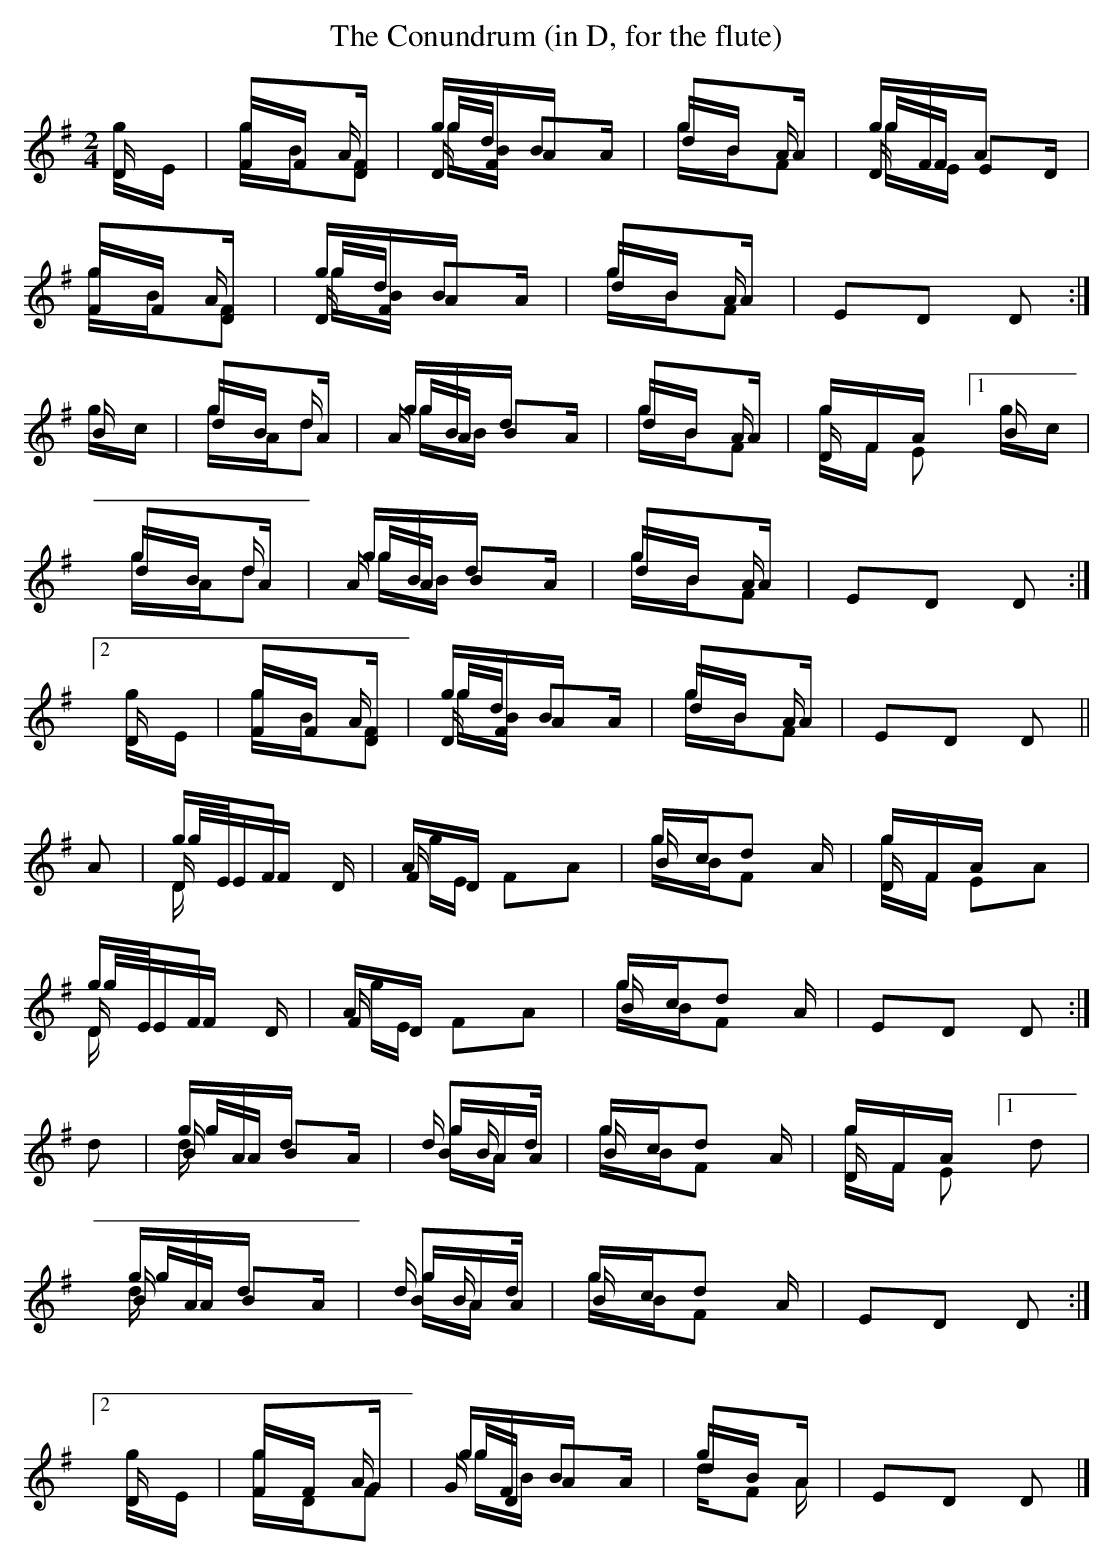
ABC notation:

X:1
T:The Conundrum (in D, for the flute)
M:2/4
L:1/16
K:D Mixolydian
   D&gt;E|F2D&gt;F  A&gt;BF2 |D&gt;FA&gt;d B2A&gt;B |d2A&gt;B A&gt;BF2|D&gt;FA&gt;F E2D&gt;E  |
       F2D&gt;F  A&gt;BF2 |D&gt;FA&gt;d B2A&gt;B |d2A&gt;B A&gt;BF2|E2D2   D2    :|
   B&gt;c|d2A&gt;B  d&gt;Ad2 |A&gt;Bd&gt;A B2A&gt;B |d2A&gt;B A&gt;BF2|D&gt;FA&gt;F E2[1B&gt;c|
       d2A&gt;B  d&gt;Ad2 |A&gt;Bd&gt;A B2A&gt;B |d2A&gt;B A&gt;BF2|E2D2   D2    :|
[2 D&gt;E|F2D&gt;F  A&gt;BF2 |D&gt;FA&gt;d B2A&gt;B |d2A&gt;B A&gt;BF2|E2D2   D2    ||
   A2 |D&gt;EF2  D&gt;EF&lt;D|F&lt;AD&gt;E F2A2  |B&gt;cd2 A&gt;BF2|D&gt;FA&gt;F E2A2   |
       D&gt;EF2  D&gt;EF&lt;D|F&lt;AD&gt;E F2A2  |B&gt;cd2 A&gt;BF2|E2D2   D2    :|
   d2 |B&gt;Ad&gt;A B2A&lt;d |B2A&lt;d  B&gt;Ad&gt;A|B&gt;cd2 A&gt;BF2|D&gt;FA&gt;F E2[1d2 |
       B&gt;Ad&gt;A B2A&lt;d |B2A&lt;d  B&gt;Ad&gt;A|B&gt;cd2 A&gt;BF2|E2D2   D2    :|
[2 D&gt;E|F2G&gt;F  A&gt;DF2 |G&gt;FA&gt;D B2A&gt;B |d2A&gt;B A&lt;dF2|E2D2   D2    |]
